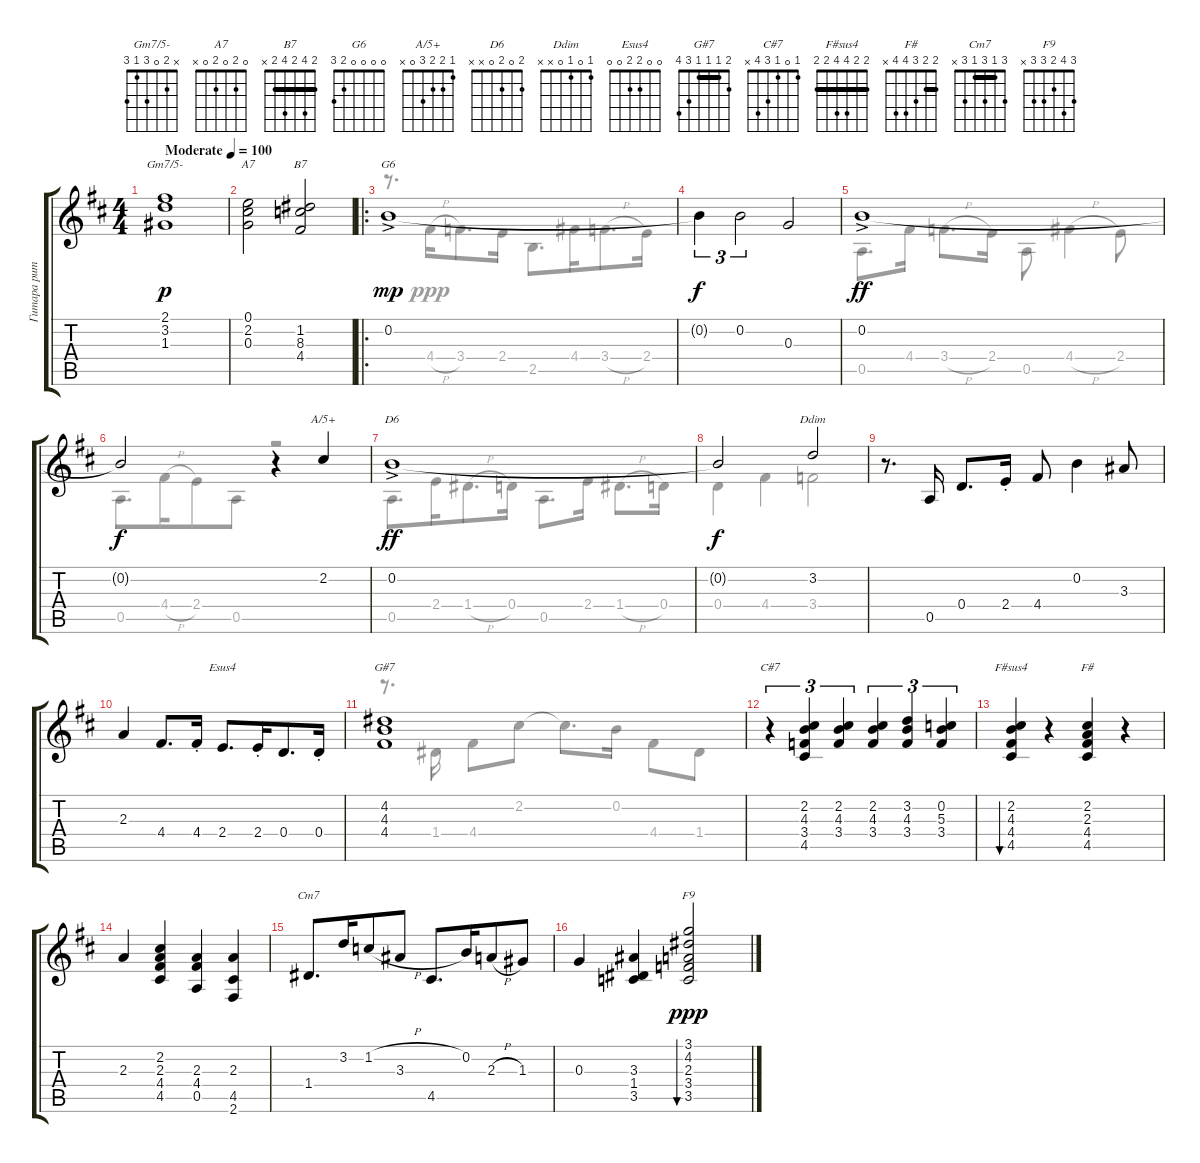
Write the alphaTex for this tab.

\track ("Гитара ритм" "Гитара рит") {instrument electricguitarjazz}
\staff {score tabs}
\tuning (E4 B3 G3 D3 A2 E2) {hide}
\chord ("Gm7/5-" x 2 0 3 1 3)
\chord ("A7" 0 2 0 2 0 x)
\chord ("B7" 2 4 2 4 2 x) {barre 2}
\chord ("G6" 0 0 0 0 2 3)
\chord ("A/5+" 1 2 2 3 0 x)
\chord ("D6" 2 0 2 0 x x)
\chord ("Ddim" 1 0 1 0 x x)
\chord ("Esus4" 0 0 2 2 0 0)
\chord ("G#7" 2 1 1 1 3 4) {barre 1}
\chord ("C#7" 1 0 1 3 4 x)
\chord ("F#sus4" 2 2 4 4 2 2) {barre 2}
\chord ("F#" 2 2 3 4 4 x) {barre 2}
\chord ("Cm7" 3 1 3 1 3 x) {barre 1}
\chord ("F9" 3 4 2 3 3 x)
\voice
\ts (4 4)
\tempo (100 "Moderate")
\clef g2
\ks d
(2.1 3.2 1.3).1{ch "Gm7/5-" dy p instrument electricguitarjazz} |
(0.1 2.2 0.3).2{ch "A7"} (1.2 8.3 4.4).2{ch "B7"} |
\ro
0.2{ac}.1{ch "G6" dy mp} |
0.2{t}.4{tu (3 2) dy f beam Down} 0.2.2{tu (3 2) beam Down} 0.3.2 |
0.2{ac}.1{dy ff} |
0.2{t}.2{dy f} r.4 2.2.4{ch "A/5+"} |
0.2{ac}.1{ch "D6" dy ff} |
0.2{t}.2{dy f} 3.2.2{ch "Ddim"} |
r.8{d} 0.5.16 0.4.8{d} 2.4{st}.16 4.4.8 0.2.4 3.3.8 |
2.3.4 4.4.8{d} 4.4{st}.16 2.4.8{d ch "Esus4"} 2.4{st}.16{beam merge} 0.4.8{d} 0.4{st}.16 |
(4.2 4.3 4.4).1{ch "G#7"} |
r.4{tu (3 2) ch "C#7"} (2.2 4.3 3.4 4.5).4{tu (3 2)} (2.2 4.3 3.4).4{tu (3 2)} (2.2 4.3 3.4).4{tu (3 2)} (3.2 4.3 3.4).4{tu (3 2)} (0.2 5.3 3.4).4{tu (3 2)} |
(2.2 4.3 4.4 4.5).4{bu 60 ch "F#sus4"} r.4 (2.2 2.3 4.4 4.5).4{ch "F#"} r.4 |
2.3.4 (2.2 2.3 4.4 4.5).4 (2.3 4.4 0.5).4 (2.3 4.5 2.6).4 |
1.4.8{d ch "Cm7"} 3.2.16{beam merge} 1.2{h}.8 3.3.8 4.5.8{d} 0.2.16{beam merge} 2.3{h}.8 1.3.8 |
0.3.4 (3.3 1.4 3.5).4 (3.1 4.2 2.3 3.4 3.5).2{bu 60 ch "F9" dy ppp}
\voice
\clef g2
\ottava regular
\simile none
\ks d
|
|
r.8{d} 4.4{h}.16{beam merge} 3.4.8{d} 2.4.16 2.5.8{d} 4.4.16{beam merge} 3.4{h}.8{d} 2.4.16 |
|
0.5.8{d} 4.4.16 3.4{h}.8{d} 2.4.16 0.5.8 4.4{h}.4 2.4.8 |
0.5.8{d} 4.4{h}.16{beam merge} 2.4.8 0.5.8 r.2 |
0.5.8{d} 2.4.16{beam merge} 1.4{h}.8{d} 0.4.16 0.5.8{d} 2.4.16 1.4{h}.8{d} 0.4.16 |
0.4.4 4.4.4 3.4.2 |
|
|
r.8{d} 1.4.16 4.4.8 2.2.8 2.2{t}.8{d} 0.2.16 4.4.8 1.4.8 |
|
|
|
|
